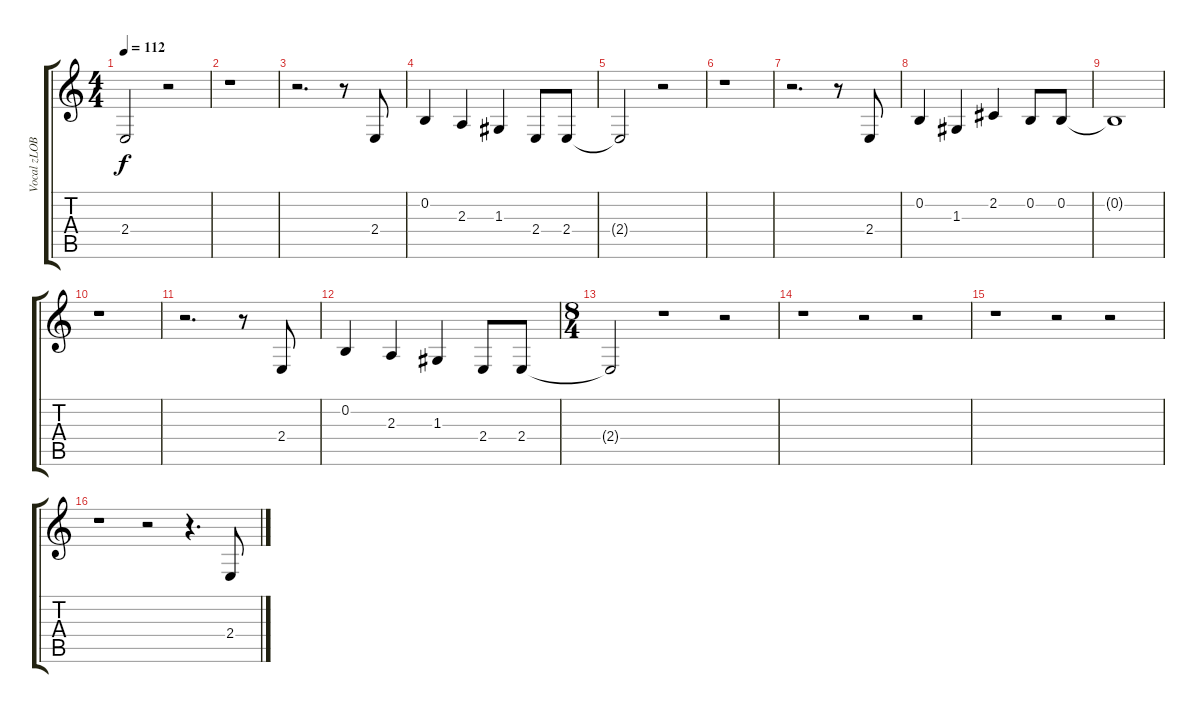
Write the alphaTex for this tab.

\track ("Vocal zLOB" "Vocal zLOB") {instrument altosax}
\staff {score tabs}
\tuning (E4 B3 G3 D3 A2 E2) {hide}
\ts (4 4)
\tempo 112
\clef g2
\ks c
2.4{t}.2{dy f} r.2 |
r.1 |
r.2{d} r.8 2.4.8 |
0.2.4 2.3.4 1.3.4 2.4.8 2.4.8 |
2.4{t}.2 r.2 |
r.1 |
r.2{d} r.8 2.4.8 |
0.2.4 1.3.4 2.2.4 0.2.8 0.2.8 |
0.2{t}.1 |
r.1 |
r.2{d} r.8 2.4.8 |
0.2.4 2.3.4 1.3.4 2.4.8 2.4.8 |
\ts (8 4)
2.4{t}.2 r.1 r.2 |
r.1 r.2 r.2 |
r.1 r.2 r.2 |
r.1 r.2 r.4{d} 2.4.8
